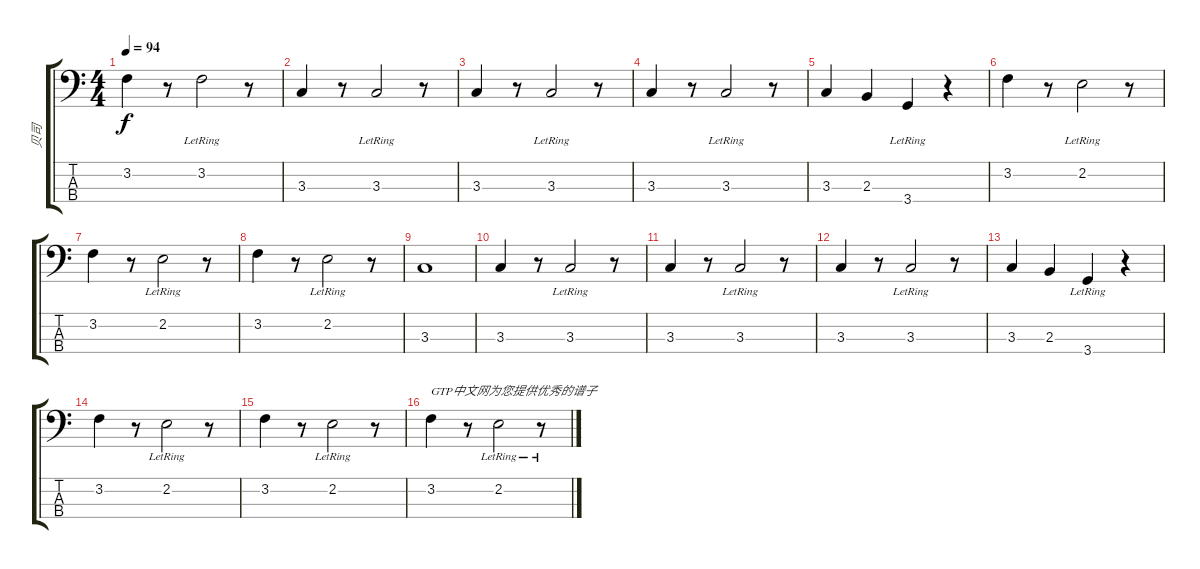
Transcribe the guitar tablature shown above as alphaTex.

\track ("贝司" "贝司") {instrument electricbassfinger}
\staff {score tabs}
\tuning (G2 D2 A1 E1) {hide}
\ts (4 4)
\tempo 94
\clef f4
\ks c
3.2.4{dy f} r.8 3.2{lr}.2 r.8 |
3.3.4 r.8 3.3{lr}.2 r.8 |
3.3.4 r.8 3.3{lr}.2 r.8 |
3.3.4 r.8 3.3{lr}.2 r.8 |
3.3.4 2.3.4 3.4{lr}.4 r.4 |
3.2.4 r.8 2.2{lr}.2 r.8 |
3.2.4 r.8 2.2{lr}.2 r.8 |
3.2.4 r.8 2.2{lr}.2 r.8 |
3.3.1 |
3.3.4 r.8 3.3{lr}.2 r.8 |
3.3.4 r.8 3.3{lr}.2 r.8 |
3.3.4 r.8 3.3{lr}.2 r.8 |
3.3.4 2.3.4 3.4{lr}.4 r.4 |
3.2.4 r.8 2.2{lr}.2 r.8 |
3.2.4 r.8 2.2{lr}.2 r.8 |
3.2.4{txt "GTP中文网为您提供优秀的谱子"} r.8 2.2{lr}.2 r.8
